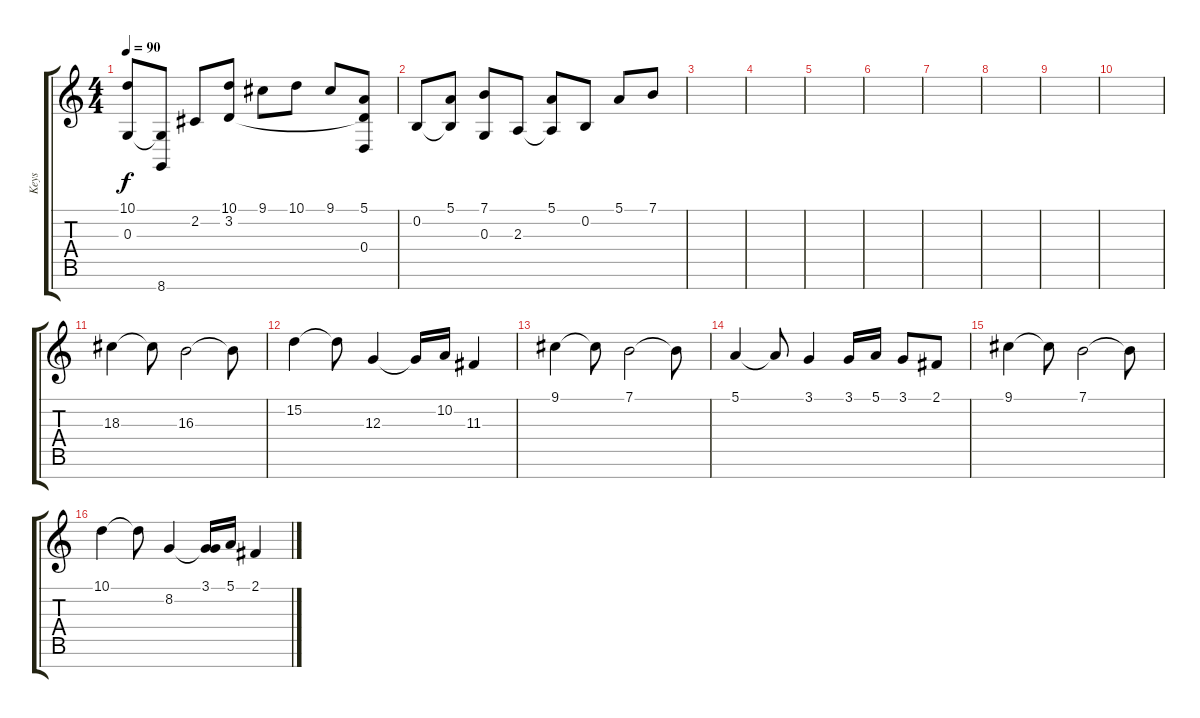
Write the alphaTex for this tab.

\track ("Keys" "Keys") {instrument electricgrandpiano}
\staff {score tabs}
\tuning (E4 B3 G3 D3 A2 E2 B1) {hide}
\ts (4 4)
\tempo 90
\clef g2
\ks c
(10.1 0.3).8{dy f} (0.3{t} 8.7).8 2.2.8 (10.1 3.2).8 9.1.8 10.1.8 9.1.8 (5.1 3.2{t} 0.4).8 |
0.2.8 (5.1 0.2{t}).8 (7.1 0.3).8 2.3.8 (5.1 2.3{t}).8 0.2.8 5.1.8 7.1.8 |
|
|
|
|
|
|
|
|
18.3.4{volume 13 instrument synthbass1} 18.3{t}.8 16.3.2 16.3{t}.8 |
15.2.4 15.2{t}.8 12.3.4 12.3{t}.16 10.2.16 11.3.4 |
9.1.4 9.1{t}.8 7.1.2 7.1{t}.8 |
5.1.4 5.1{t}.8 3.1.4 3.1.16 5.1.16 3.1.8 2.1.8 |
9.1.4 9.1{t}.8 7.1.2 7.1{t}.8 |
10.1.4 10.1{t}.8 8.2.4 (3.1 8.2{t}).16 5.1.16 2.1.4
